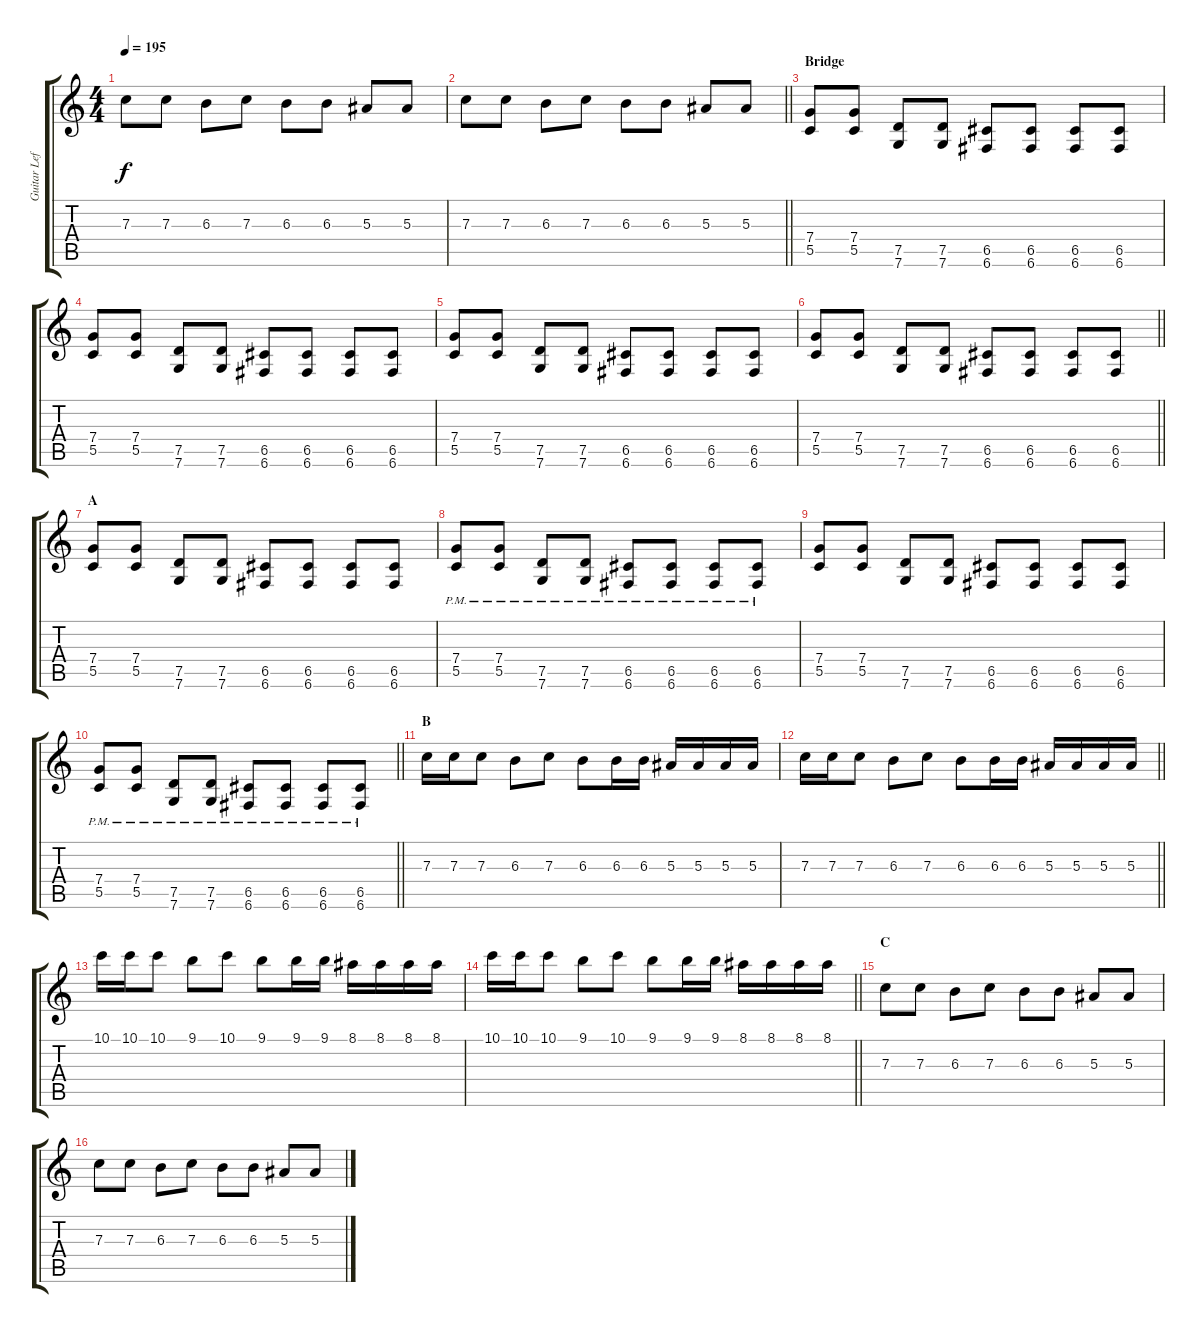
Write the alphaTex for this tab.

\track ("Guitar Left" "Guitar Lef") {instrument distortionguitar}
\staff {score tabs}
\tuning (D4 A3 F3 C3 G2 C2) {hide}
\ts (4 4)
\tempo 195
\clef g2
\ks c
7.3.8{dy f} 7.3.8 6.3.8 7.3.8 6.3.8 6.3.8 5.3.8 5.3.8 |
\barLineRight lightlight
7.3.8 7.3.8 6.3.8 7.3.8 6.3.8 6.3.8 5.3.8 5.3.8 |
\section ("" "Bridge")
(7.4 5.5).8 (7.4 5.5).8 (7.5 7.6).8 (7.5 7.6).8 (6.5 6.6).8 (6.5 6.6).8 (6.5 6.6).8 (6.5 6.6).8 |
(7.4 5.5).8 (7.4 5.5).8 (7.5 7.6).8 (7.5 7.6).8 (6.5 6.6).8 (6.5 6.6).8 (6.5 6.6).8 (6.5 6.6).8 |
(7.4 5.5).8 (7.4 5.5).8 (7.5 7.6).8 (7.5 7.6).8 (6.5 6.6).8 (6.5 6.6).8 (6.5 6.6).8 (6.5 6.6).8 |
\barLineRight lightlight
(7.4 5.5).8 (7.4 5.5).8 (7.5 7.6).8 (7.5 7.6).8 (6.5 6.6).8 (6.5 6.6).8 (6.5 6.6).8 (6.5 6.6).8 |
\section ("" "A")
(7.4 5.5).8 (7.4 5.5).8 (7.5 7.6).8 (7.5 7.6).8 (6.5 6.6).8 (6.5 6.6).8 (6.5 6.6).8 (6.5 6.6).8 |
(7.4{pm} 5.5{pm}).8 (7.4{pm} 5.5{pm}).8 (7.5{pm} 7.6{pm}).8 (7.5{pm} 7.6{pm}).8 (6.5{pm} 6.6{pm}).8 (6.5{pm} 6.6{pm}).8 (6.5{pm} 6.6{pm}).8 (6.5{pm} 6.6{pm}).8 |
(7.4 5.5).8 (7.4 5.5).8 (7.5 7.6).8 (7.5 7.6).8 (6.5 6.6).8 (6.5 6.6).8 (6.5 6.6).8 (6.5 6.6).8 |
\barLineRight lightlight
(7.4{pm} 5.5{pm}).8 (7.4{pm} 5.5{pm}).8 (7.5{pm} 7.6{pm}).8 (7.5{pm} 7.6{pm}).8 (6.5{pm} 6.6{pm}).8 (6.5{pm} 6.6{pm}).8 (6.5{pm} 6.6{pm}).8 (6.5{pm} 6.6{pm}).8 |
\section ("" "B")
7.3.16 7.3.16 7.3.8 6.3.8 7.3.8 6.3.8 6.3.16 6.3.16 5.3.16 5.3.16 5.3.16 5.3.16 |
\barLineRight lightlight
7.3.16 7.3.16 7.3.8 6.3.8 7.3.8 6.3.8 6.3.16 6.3.16 5.3.16 5.3.16 5.3.16 5.3.16 |
10.1.16 10.1.16 10.1.8 9.1.8 10.1.8 9.1.8 9.1.16 9.1.16 8.1.16 8.1.16 8.1.16 8.1.16 |
\barLineRight lightlight
10.1.16 10.1.16 10.1.8 9.1.8 10.1.8 9.1.8 9.1.16 9.1.16 8.1.16 8.1.16 8.1.16 8.1.16 |
\section ("" "C")
7.3.8 7.3.8 6.3.8 7.3.8 6.3.8 6.3.8 5.3.8 5.3.8 |
7.3.8 7.3.8 6.3.8 7.3.8 6.3.8 6.3.8 5.3.8 5.3.8
